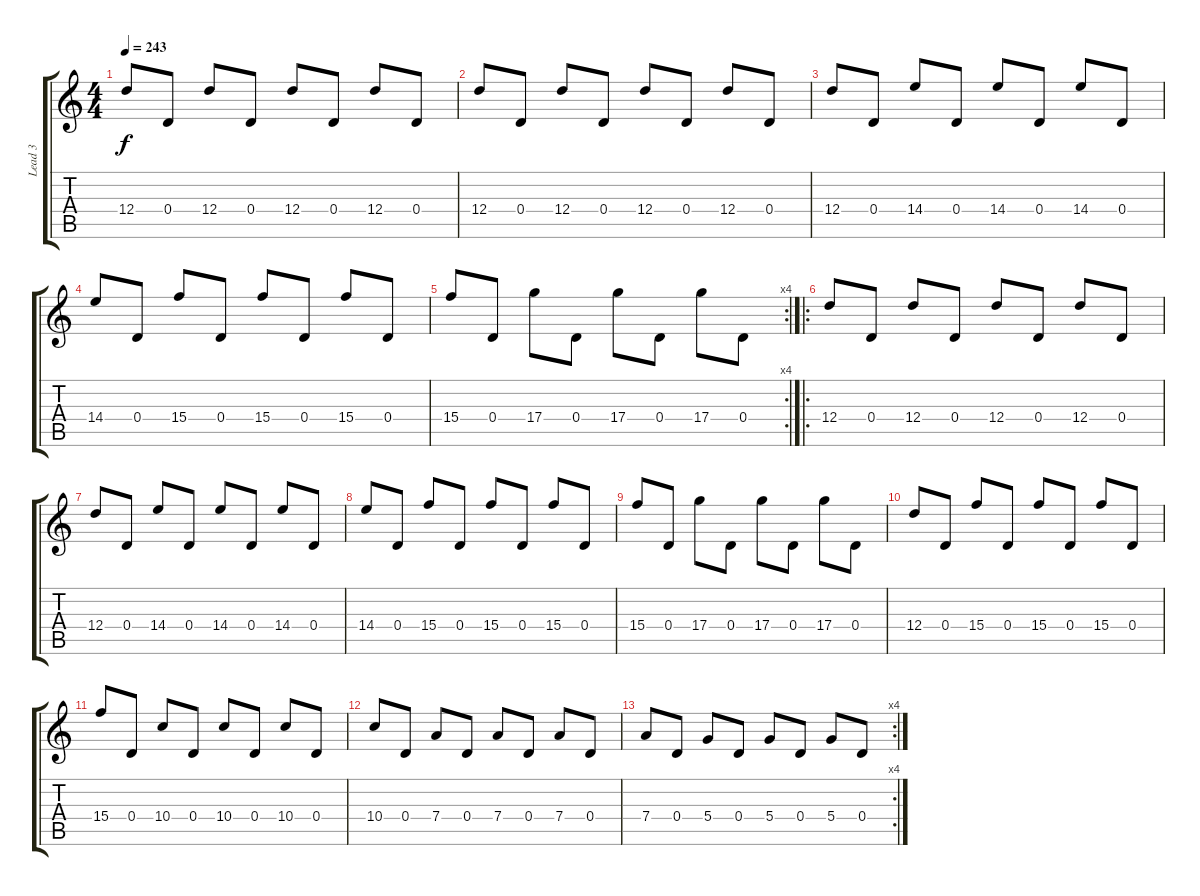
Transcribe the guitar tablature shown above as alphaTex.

\track ("Lead 3" "Lead 3") {instrument distortionguitar}
\staff {score tabs}
\tuning (E4 B3 G3 D3 A2 D2) {hide}
\ts (4 4)
\tempo 243
\clef g2
\ks c
12.4.8{dy f} 0.4.8 12.4.8 0.4.8 12.4.8 0.4.8 12.4.8 0.4.8 |
12.4.8 0.4.8 12.4.8 0.4.8 12.4.8 0.4.8 12.4.8 0.4.8 |
12.4.8 0.4.8 14.4.8 0.4.8 14.4.8 0.4.8 14.4.8 0.4.8 |
14.4.8 0.4.8 15.4.8 0.4.8 15.4.8 0.4.8 15.4.8 0.4.8 |
\rc 4
15.4.8 0.4.8 17.4.8 0.4.8 17.4.8 0.4.8 17.4.8 0.4.8 |
\ro
12.4.8 0.4.8 12.4.8 0.4.8 12.4.8 0.4.8 12.4.8 0.4.8 |
12.4.8 0.4.8 14.4.8 0.4.8 14.4.8 0.4.8 14.4.8 0.4.8 |
14.4.8 0.4.8 15.4.8 0.4.8 15.4.8 0.4.8 15.4.8 0.4.8 |
15.4.8 0.4.8 17.4.8 0.4.8 17.4.8 0.4.8 17.4.8 0.4.8 |
12.4.8 0.4.8 15.4.8 0.4.8 15.4.8 0.4.8 15.4.8 0.4.8 |
15.4.8 0.4.8 10.4.8 0.4.8 10.4.8 0.4.8 10.4.8 0.4.8 |
10.4.8 0.4.8 7.4.8 0.4.8 7.4.8 0.4.8 7.4.8 0.4.8 |
\rc 4
7.4.8 0.4.8 5.4.8 0.4.8 5.4.8 0.4.8 5.4.8 0.4.8
